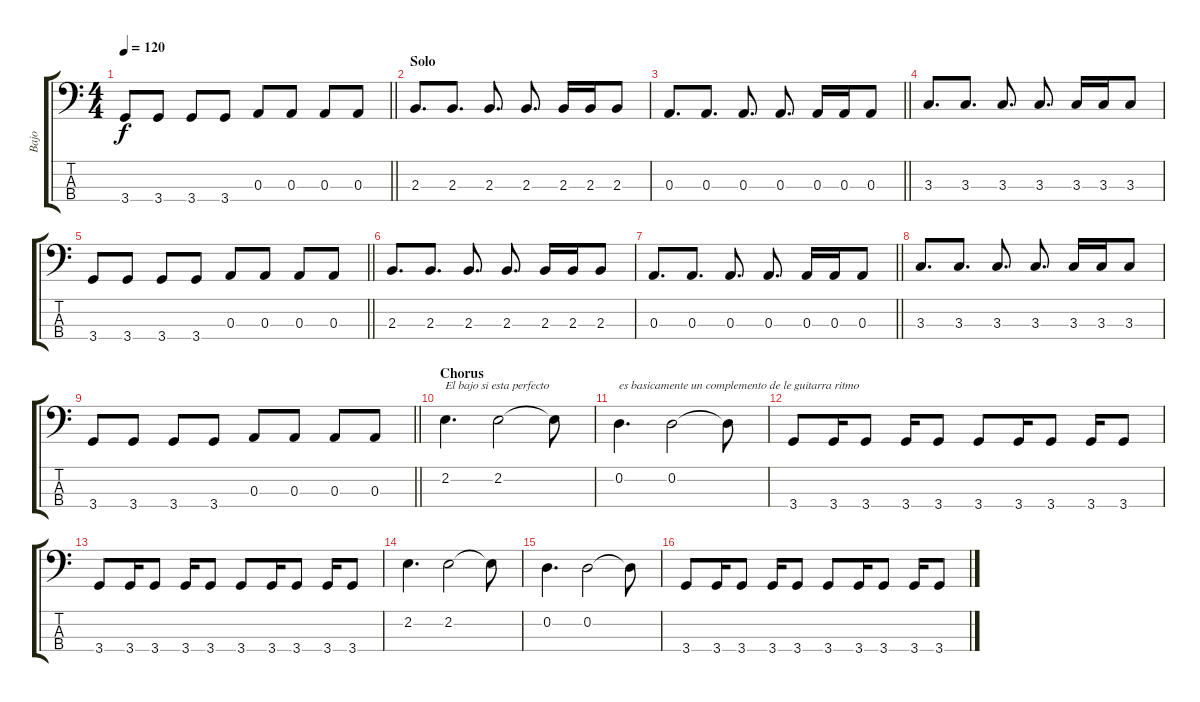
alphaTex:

\track ("Bajo" "Bajo") {instrument electricbasspick}
\staff {score tabs}
\tuning (G2 D2 A1 E1) {hide}
\ts (4 4)
\tempo 120
\clef f4
\barLineRight lightlight
\ks c
3.4.8{dy f} 3.4.8 3.4.8 3.4.8 0.3.8 0.3.8 0.3.8 0.3.8 |
\section ("" "Solo")
2.3.8{d} 2.3.8{d} 2.3.8{d} 2.3.8{d} 2.3.16 2.3.16 2.3.8 |
\barLineRight lightlight
0.3.8{d} 0.3.8{d} 0.3.8{d} 0.3.8{d} 0.3.16 0.3.16 0.3.8 |
3.3.8{d} 3.3.8{d} 3.3.8{d} 3.3.8{d} 3.3.16 3.3.16 3.3.8 |
\barLineRight lightlight
3.4.8 3.4.8 3.4.8 3.4.8 0.3.8 0.3.8 0.3.8 0.3.8 |
2.3.8{d} 2.3.8{d} 2.3.8{d} 2.3.8{d} 2.3.16 2.3.16 2.3.8 |
\barLineRight lightlight
0.3.8{d} 0.3.8{d} 0.3.8{d} 0.3.8{d} 0.3.16 0.3.16 0.3.8 |
3.3.8{d} 3.3.8{d} 3.3.8{d} 3.3.8{d} 3.3.16 3.3.16 3.3.8 |
\barLineRight lightlight
3.4.8 3.4.8 3.4.8 3.4.8 0.3.8 0.3.8 0.3.8 0.3.8 |
\section ("" "Chorus")
2.2.4{d txt "El bajo si esta perfecto"} 2.2.2 2.2{t}.8 |
0.2.4{d txt "es basicamente un complemento de le guitarra ritmo"} 0.2.2 0.2{t}.8 |
3.4.8 3.4.16 3.4.8 3.4.16 3.4.8 3.4.8 3.4.16 3.4.8 3.4.16 3.4.8 |
3.4.8 3.4.16 3.4.8 3.4.16 3.4.8 3.4.8 3.4.16 3.4.8 3.4.16 3.4.8 |
2.2.4{d} 2.2.2 2.2{t}.8 |
0.2.4{d} 0.2.2 0.2{t}.8 |
3.4.8 3.4.16 3.4.8 3.4.16 3.4.8 3.4.8 3.4.16 3.4.8 3.4.16 3.4.8
